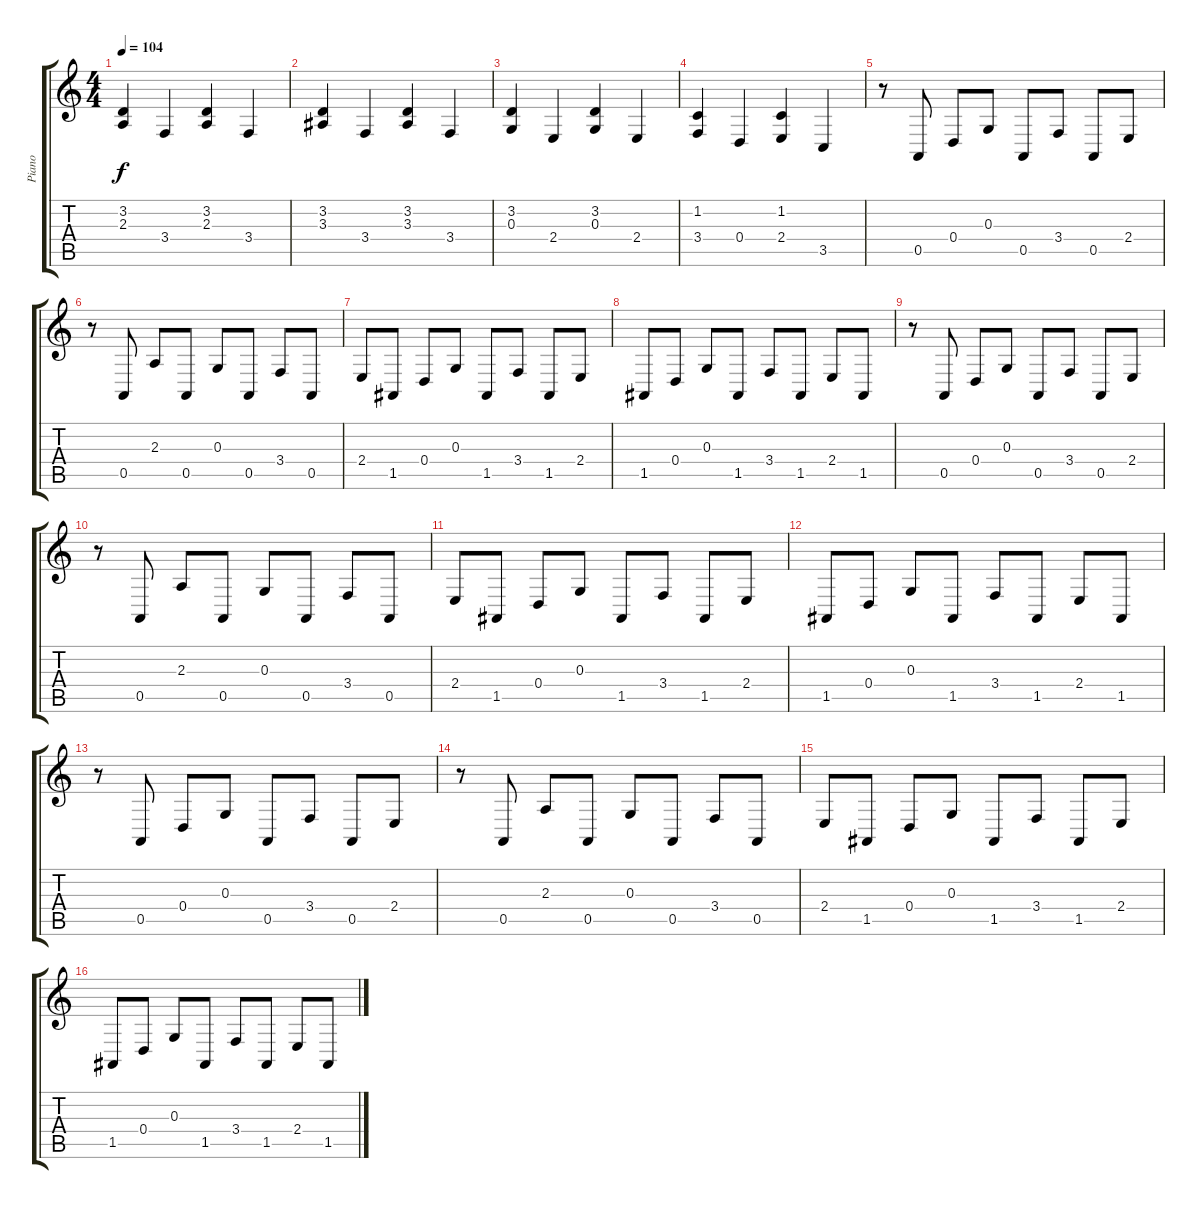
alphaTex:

\track ("Piano" "Piano") {instrument acousticgrandpiano}
\staff {score tabs}
\tuning (E4 B3 G3 D3 A2 E2) {hide}
\ts (4 4)
\tempo 104
\clef g2
\ks c
(3.2 2.3).4{dy f} 3.4.4 (3.2 2.3).4 3.4.4 |
(3.2 3.3).4 3.4.4 (3.2 3.3).4 3.4.4 |
(3.2 0.3).4 2.4.4 (3.2 0.3).4 2.4.4 |
(1.2 3.4).4 0.4.4 (1.2 2.4).4 3.5.4 |
r.8 0.5.8 0.4.8 0.3.8 0.5.8 3.4.8 0.5.8 2.4.8 |
r.8 0.5.8 2.3.8 0.5.8 0.3.8 0.5.8 3.4.8 0.5.8 |
2.4.8 1.5.8 0.4.8 0.3.8 1.5.8 3.4.8 1.5.8 2.4.8 |
1.5.8 0.4.8 0.3.8 1.5.8 3.4.8 1.5.8 2.4.8 1.5.8 |
r.8 0.5.8 0.4.8 0.3.8 0.5.8 3.4.8 0.5.8 2.4.8 |
r.8 0.5.8 2.3.8 0.5.8 0.3.8 0.5.8 3.4.8 0.5.8 |
2.4.8 1.5.8 0.4.8 0.3.8 1.5.8 3.4.8 1.5.8 2.4.8 |
1.5.8 0.4.8 0.3.8 1.5.8 3.4.8 1.5.8 2.4.8 1.5.8 |
r.8 0.5.8 0.4.8 0.3.8 0.5.8 3.4.8 0.5.8 2.4.8 |
r.8 0.5.8 2.3.8 0.5.8 0.3.8 0.5.8 3.4.8 0.5.8 |
2.4.8 1.5.8 0.4.8 0.3.8 1.5.8 3.4.8 1.5.8 2.4.8 |
1.5.8 0.4.8 0.3.8 1.5.8 3.4.8 1.5.8 2.4.8 1.5.8
